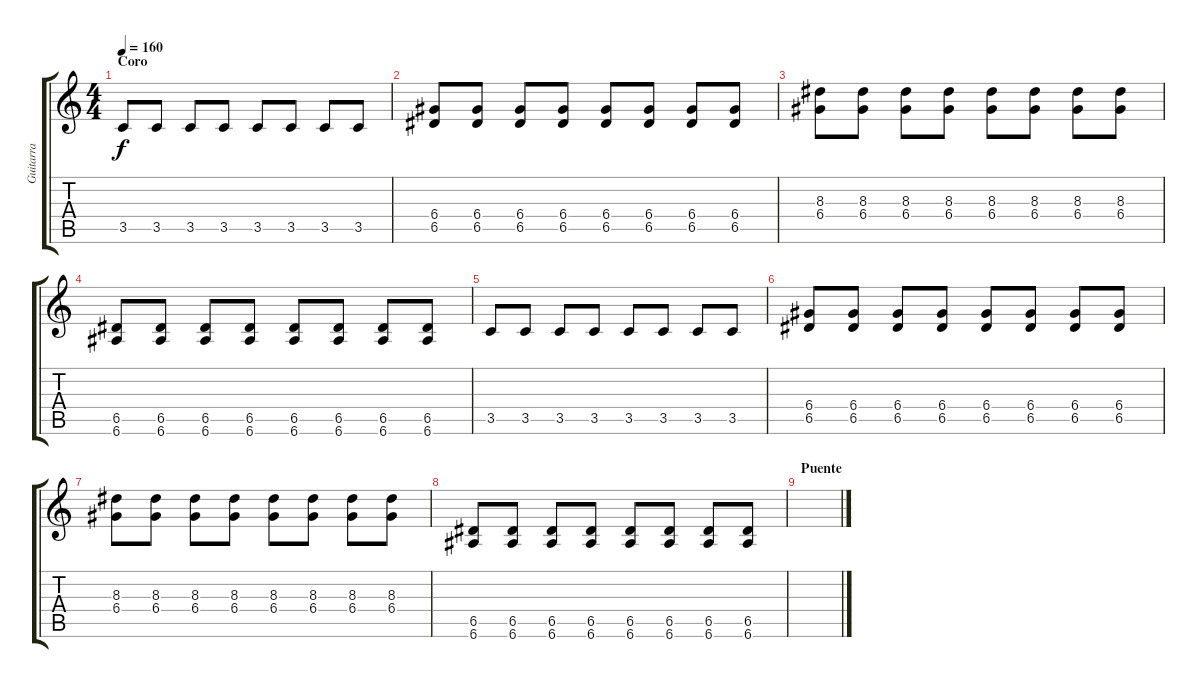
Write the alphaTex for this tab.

\track ("Guitarra" "Guitarra") {instrument distortionguitar}
\staff {score tabs}
\tuning (E4 B3 G3 D3 A2 E2) {hide}
\ts (4 4)
\section ("" "Coro")
\tempo 160
\clef g2
\ks c
3.5.8{dy f} 3.5.8 3.5.8 3.5.8 3.5.8 3.5.8 3.5.8 3.5.8 |
(6.4 6.5).8 (6.4 6.5).8 (6.4 6.5).8 (6.4 6.5).8 (6.4 6.5).8 (6.4 6.5).8 (6.4 6.5).8 (6.4 6.5).8 |
(8.3 6.4).8 (8.3 6.4).8 (8.3 6.4).8 (8.3 6.4).8 (8.3 6.4).8 (8.3 6.4).8 (8.3 6.4).8 (8.3 6.4).8 |
(6.5 6.6).8 (6.5 6.6).8 (6.5 6.6).8 (6.5 6.6).8 (6.5 6.6).8 (6.5 6.6).8 (6.5 6.6).8 (6.5 6.6).8 |
3.5.8 3.5.8 3.5.8 3.5.8 3.5.8 3.5.8 3.5.8 3.5.8 |
(6.4 6.5).8 (6.4 6.5).8 (6.4 6.5).8 (6.4 6.5).8 (6.4 6.5).8 (6.4 6.5).8 (6.4 6.5).8 (6.4 6.5).8 |
(8.3 6.4).8 (8.3 6.4).8 (8.3 6.4).8 (8.3 6.4).8 (8.3 6.4).8 (8.3 6.4).8 (8.3 6.4).8 (8.3 6.4).8 |
(6.5 6.6).8 (6.5 6.6).8 (6.5 6.6).8 (6.5 6.6).8 (6.5 6.6).8 (6.5 6.6).8 (6.5 6.6).8 (6.5 6.6).8 |
\section ("" "Puente")
